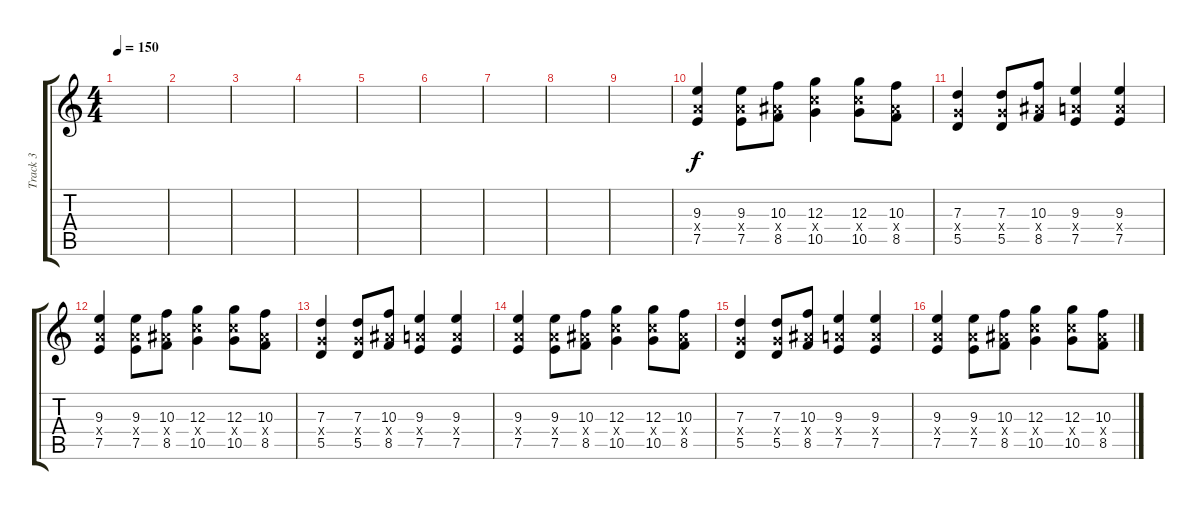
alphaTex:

\track ("Track 3" "Track 3") {instrument overdrivenguitar}
\staff {score tabs}
\tuning (E4 B3 G3 D3 A2 D2) {hide}
\ts (4 4)
\tempo 150
\clef g2
\ks c
|
|
|
|
|
|
|
|
|
(9.3 7.4{x} 7.5).4 (9.3 7.4{x} 7.5).8 (10.3 8.4{x} 8.5).8 (12.3 10.4{x} 10.5).4 (12.3 10.4{x} 10.5).8 (10.3 8.4{x} 8.5).8 |
(7.3 5.4{x} 5.5).4 (7.3 5.4{x} 5.5).8 (10.3 8.4{x} 8.5).8 (9.3 7.4{x} 7.5).4 (9.3 7.4{x} 7.5).4 |
(9.3 7.4{x} 7.5).4 (9.3 7.4{x} 7.5).8 (10.3 8.4{x} 8.5).8 (12.3 10.4{x} 10.5).4 (12.3 10.4{x} 10.5).8 (10.3 8.4{x} 8.5).8 |
(7.3 5.4{x} 5.5).4 (7.3 5.4{x} 5.5).8 (10.3 8.4{x} 8.5).8 (9.3 7.4{x} 7.5).4 (9.3 7.4{x} 7.5).4 |
(9.3 7.4{x} 7.5).4 (9.3 7.4{x} 7.5).8 (10.3 8.4{x} 8.5).8 (12.3 10.4{x} 10.5).4 (12.3 10.4{x} 10.5).8 (10.3 8.4{x} 8.5).8 |
(7.3 5.4{x} 5.5).4 (7.3 5.4{x} 5.5).8 (10.3 8.4{x} 8.5).8 (9.3 7.4{x} 7.5).4 (9.3 7.4{x} 7.5).4 |
(9.3 7.4{x} 7.5).4 (9.3 7.4{x} 7.5).8 (10.3 8.4{x} 8.5).8 (12.3 10.4{x} 10.5).4 (12.3 10.4{x} 10.5).8 (10.3 8.4{x} 8.5).8
